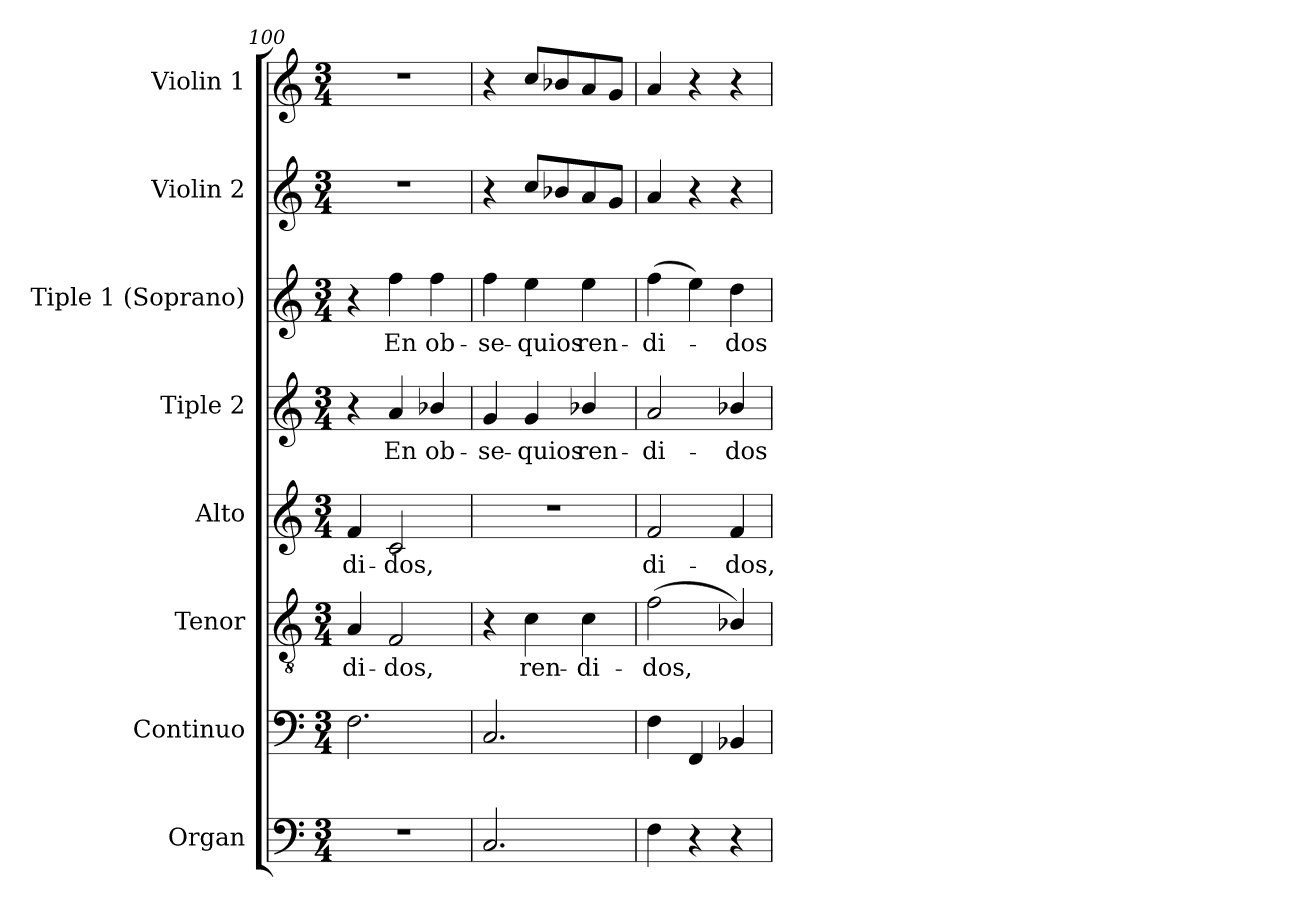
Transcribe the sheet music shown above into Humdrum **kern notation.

**kern	**kern	**kern	**text	**kern	**text	**kern	**text	**kern	**text	**kern	**kern
*part8	*part7	*part6	*part6	*part5	*part5	*part4	*part4	*part3	*part3	*part2	*part1
*staff8	*staff7	*staff6	*staff6	*staff5	*staff5	*staff4	*staff4	*staff3	*staff3	*staff2	*staff1
*I"Organ	*I"Continuo	*I"Tenor	*	*I"Alto	*	*I"Tiple 2	*	*I"Tiple 1 (Soprano)	*	*I"Violin 2	*I"Violin 1
*I'Org.	*I'Cont.	*I'T.	*	*I'A.	*	*	*	*I'S	*	*I'Vln. 2	*I'Vln. 1
*clefF4	*clefF4	*clefGv2	*	*clefG2	*	*clefG2	*	*clefG2	*	*clefG2	*clefG2
*	*	*ITrd7c12	*	*	*	*	*	*	*	*	*
*k[]	*k[]	*k[]	*	*k[]	*	*k[]	*	*k[]	*	*k[]	*k[]
*C:	*C:	*C:	*	*C:	*	*C:	*	*C:	*	*C:	*C:
*M3/4	*M3/4	*M3/4	*	*M3/4	*	*M3/4	*	*M3/4	*	*M3/4	*M3/4
=100	=100	=100	=100	=100	=100	=100	=100	=100	=100	=100	=100
!LO:N:vis=1	!	!	!	!	!	!	!	!	!	!	!
!	!	!	!LO:LY:b:color=#000000	!	!	!	!	!	!	!	!
!	!	!	!	!	!LO:LY:b:color=#000000	!	!	!	!	!LO:N:vis=1	!LO:N:vis=1
2.r	2.Fi\	4AAi/	-di-	4fi/	-di-	4r	.	4r	.	2.r	2.r
!	!	!	!LO:LY:b:color=#000000	!	!	!	!	!	!	!	!
!	!	!	!	!	!LO:LY:b:color=#000000	!	!	!	!	!	!
!	!	!	!	!	!	!	!LO:LY:b:color=#000000	!	!	!	!
!	!	!	!	!	!	!	!	!	!LO:LY:b:color=#000000	!	!
.	.	2FFi/	-dos,	2ci/	-dos,	4ai/	En	4ffi\	En	.	.
!	!	!	!	!	!	!	!LO:LY:b:color=#000000	!	!	!	!
!	!	!	!	!	!	!	!	!	!LO:LY:b:color=#000000	!	!
.	.	.	.	.	.	4b-Xi/	ob-	4ffi\	ob-	.	.
=101	=101	=101	=101	=101	=101	=101	=101	=101	=101	=101	=101
!	!	!	!	!LO:N:vis=1	!	!	!	!	!	!	!
!	!	!	!	!	!	!	!LO:LY:b:color=#000000	!	!	!	!
!	!	!	!	!	!	!	!	!	!LO:LY:b:color=#000000	!	!
2.Ci/	2.Ci/	4r	.	2.r	.	4gi/	-se-	4ffi\	-se-	4r	4r
!	!	!	!LO:LY:b:color=#000000	!	!	!	!	!	!	!	!
!	!	!	!	!	!	!	!LO:LY:b:color=#000000	!	!	!	!
!	!	!	!	!	!	!	!	!	!LO:LY:b:color=#000000	!	!
.	.	4Ci\	ren-	.	.	4gi/	-quios	4eei\	-quios	8cci/L	8cci/L
.	.	.	.	.	.	.	.	.	.	8b-Xi/	8b-Xi/
!	!	!	!LO:LY:b:color=#000000	!	!	!	!	!	!	!	!
!	!	!	!	!	!	!	!LO:LY:b:color=#000000	!	!	!	!
!	!	!	!	!	!	!	!	!	!LO:LY:b:color=#000000	!	!
.	.	4Ci\	-di-	.	.	4b-Xi/	ren-	4eei\	ren-	8ai/	8ai/
.	.	.	.	.	.	.	.	.	.	8gi/J	8gi/J
=102	=102	=102	=102	=102	=102	=102	=102	=102	=102	=102	=102
!	!	!	!LO:LY:b:color=#000000	!	!	!	!	!	!	!	!
!	!	!	!	!	!LO:LY:b:color=#000000	!	!	!	!	!	!
!	!	!	!	!	!	!	!LO:LY:b:color=#000000	!	!	!	!
!	!	!	!	!	!	!	!	!	!LO:LY:b:color=#000000	!	!
4Fi\	4Fi\	(2Fi\	-dos,	2fi/	di-	2ai/	-di-	(4ffi\	-di-	4ai/	4ai/
4r	4FFi/	.	.	.	.	.	.	4eei\)	.	4r	4r
!	!	!	!	!	!LO:LY:b:color=#000000	!	!	!	!	!	!
!	!	!	!	!	!	!	!LO:LY:b:color=#000000	!	!	!	!
!	!	!	!	!	!	!	!	!	!LO:LY:b:color=#000000	!	!
4r	4BB-Xi/	4BB-Xi/)	.	4fi/	-dos,	4b-Xi/	-dos	4ddi\	-dos	4r	4r
=	=	=	=	=	=	=	=	=	=	=	=
*-	*-	*-	*-	*-	*-	*-	*-	*-	*-	*-	*-
